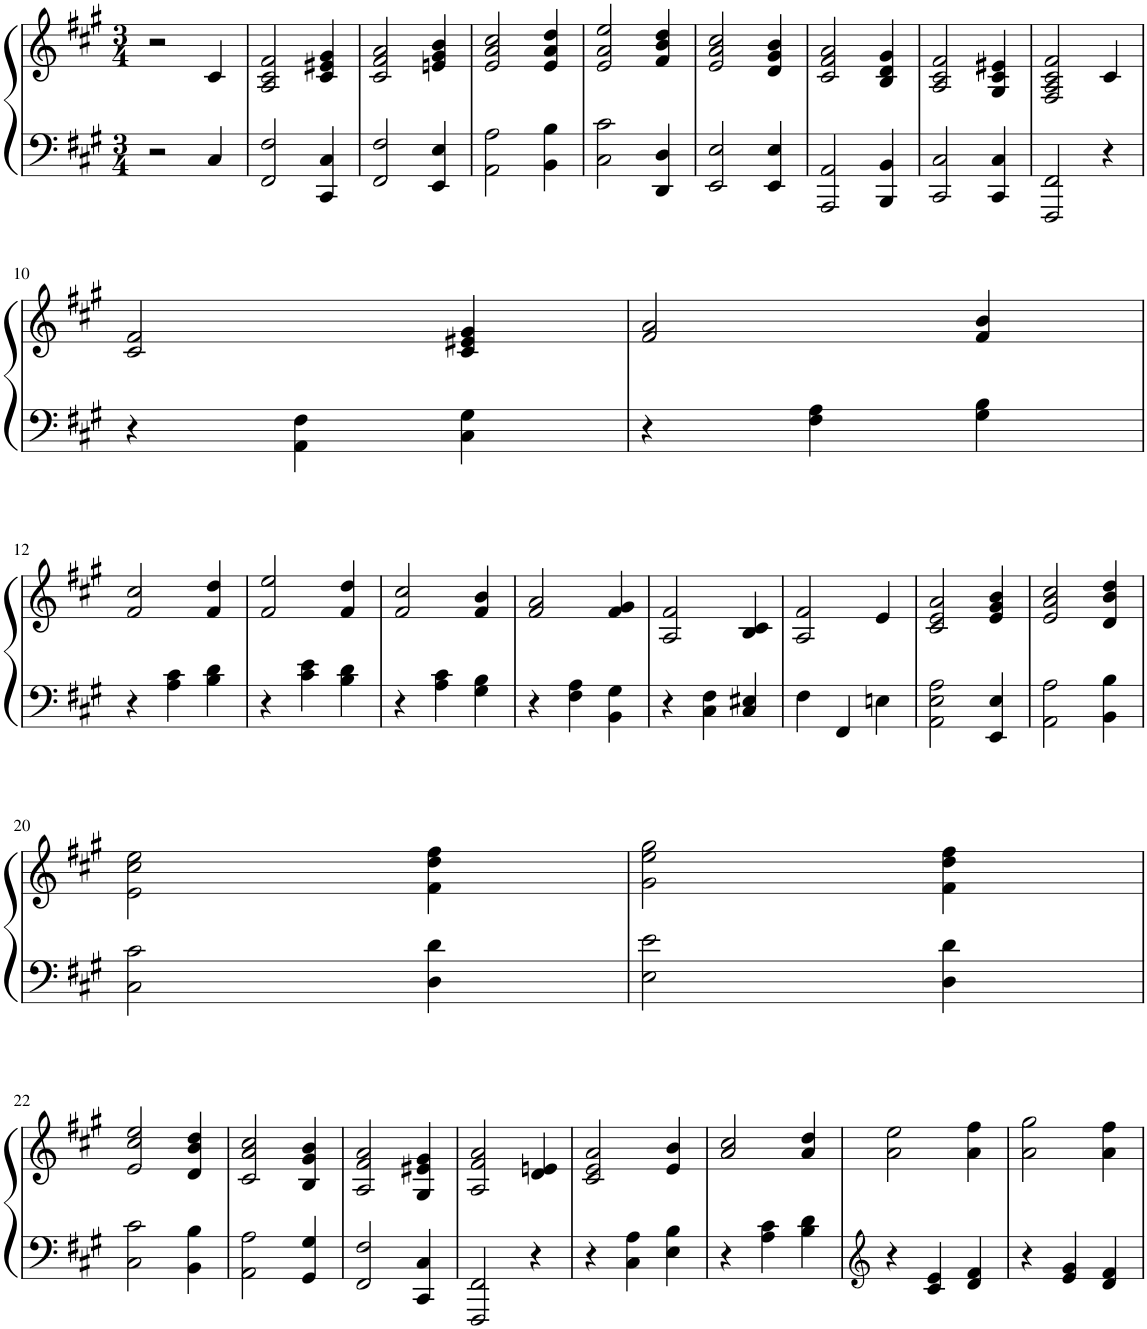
**kern	**kern
*part1	*part1
*staff2	*staff1
*I"Piano	*
*I'Pno.	*
*clefF4	*clefG2
*k[f#c#g#]	*k[f#c#g#]
*M3/4	*M3/4
=1	=1
2r	2r
4C#/	4c#/
=2	=2
2FF#/ 2F#/	2A/ 2c#/ 2f#/
4CC#/ 4C#/	4c#/ 4e#X/ 4g#/
=3	=3
2FF#/ 2F#/	2c#/ 2f#/ 2a/
4EE/ 4E/	4en/ 4g#/ 4b/
=4	=4
2AA\ 2A\	2e/ 2a/ 2cc#/
4BB\ 4B\	4e/ 4a/ 4dd/
=5	=5
2C#\ 2c#\	2e/ 2a/ 2ee/
4DD/ 4D/	4f#/ 4b/ 4dd/
=6	=6
2EE/ 2E/	2e/ 2a/ 2cc#/
4EE/ 4E/	4d/ 4g#/ 4b/
=7	=7
2AAA/ 2AA/	2c#/ 2f#/ 2a/
4BBB/ 4BB/	4B/ 4d/ 4g#/
=8	=8
2CC#/ 2C#/	2A/ 2c#/ 2f#/
4CC#/ 4C#/	4G#/ 4c#/ 4e#X/
=9	=9
2FFF#/ 2FF#/	2F#/ 2A/ 2c#/ 2f#/
4r	4c#/
!!LO:LB:g=z
=10	=10
4r	2c#/ 2f#/
4AA\ 4F#\	.
4C#\ 4G#\	4c#/ 4e#X/ 4g#/
=11	=11
4r	2f#/ 2a/
4F#\ 4A\	.
4G#\ 4B\	4f#/ 4b/
!!LO:LB:g=z
=12	=12
4r	2f#/ 2cc#/
4A\ 4c#\	.
4B\ 4d\	4f#/ 4dd/
=13	=13
4r	2f#/ 2ee/
4c#\ 4e\	.
4B\ 4d\	4f#/ 4dd/
=14	=14
4r	2f#/ 2cc#/
4A\ 4c#\	.
4G#\ 4B\	4f#/ 4b/
=15	=15
4r	2f#/ 2a/
4F#\ 4A\	.
4BB\ 4G#\	4f#/ 4g#/
=16	=16
4r	2A/ 2f#/
4C#\ 4F#\	.
4C#/ 4E#X/	4B/ 4c#/
=17	=17
4F#\	2A/ 2f#/
4FF#/	.
4En\	4e/
=18	=18
2AA\ 2E\ 2A\	2c#/ 2e/ 2a/
4EE/ 4E/	4e/ 4g#/ 4b/
=19	=19
2AA\ 2A\	2e/ 2a/ 2cc#/
4BB\ 4B\	4d/ 4b/ 4dd/
!!LO:LB:g=z
=20	=20
2C#\ 2c#\	2e\ 2cc#\ 2ee\
4D\ 4d\	4f#\ 4dd\ 4ff#\
=21	=21
2E\ 2e\	2g#\ 2ee\ 2gg#\
4D\ 4d\	4f#\ 4dd\ 4ff#\
!!LO:LB:g=z
=22	=22
2C#\ 2c#\	2e/ 2cc#/ 2ee/
4BB\ 4B\	4d/ 4b/ 4dd/
=23	=23
2AA\ 2A\	2c#/ 2a/ 2cc#/
4GG#/ 4G#/	4B/ 4g#/ 4b/
=24	=24
2FF#/ 2F#/	2A/ 2f#/ 2a/
4CC#/ 4C#/	4G#/ 4e#X/ 4g#/
=25	=25
2FFF#/ 2FF#/	2A/ 2f#/ 2a/
4r	4d/ 4en/
=26	=26
4r	2c#/ 2e/ 2a/
4C#\ 4A\	.
4E\ 4B\	4e/ 4b/
=27	=27
4r	2a/ 2cc#/
4A\ 4c#\	.
4B\ 4d\	4a/ 4dd/
=28	=28
*clefG2	*
4r	2a\ 2ee\
4c#/ 4e/	.
4d/ 4f#/	4a\ 4ff#\
=29	=29
4r	2a\ 2gg#\
4e/ 4g#/	.
4d/ 4f#/	4a\ 4ff#\
=	=
*-	*-
